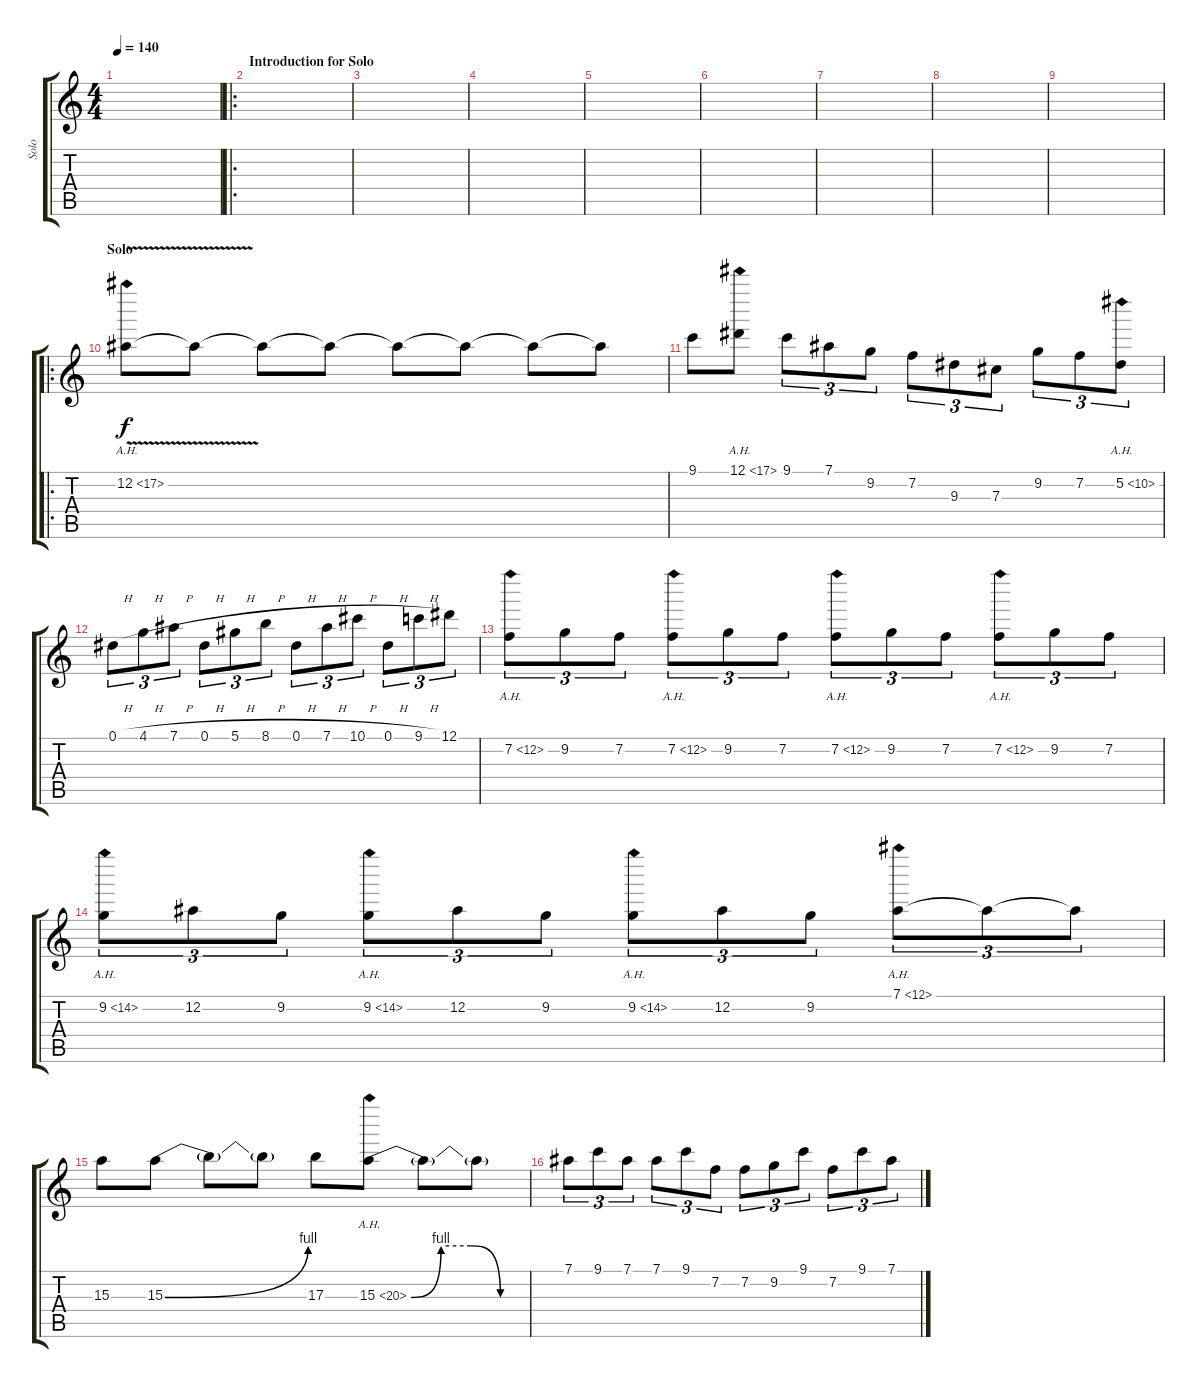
\track ("Solo" "Solo") {instrument distortionguitar}
\staff {score tabs}
\tuning (Eb4 Bb3 Gb3 Db3 Ab2 Eb2) {hide}
\ts (4 4)
\tempo 140
\clef g2
\ks c
|
\ro
\section ("" "Introduction for Solo")
|
|
|
|
|
|
|
|
\ro
\section ("" "Solo ")
12.2{ah 5 v}.8{balance 8} 12.2{t}.8 12.2{t}.8 12.2{t}.8 12.2{t}.8 12.2{t}.8 12.2{t}.8 12.2{t}.8 |
9.1.8 12.1{ah 5}.8 9.1.8{tu (3 2)} 7.1.8{tu (3 2)} 9.2.8{tu (3 2)} 7.2.8{tu (3 2)} 9.3.8{tu (3 2)} 7.3.8{tu (3 2)} 9.2.8{tu (3 2)} 7.2.8{tu (3 2)} 5.2{ah 5}.8{tu (3 2)} |
0.1{h}.8{tu (3 2)} 4.1{h}.8{tu (3 2)} 7.1{h}.8{tu (3 2)} 0.1{h}.8{tu (3 2)} 5.1{h}.8{tu (3 2)} 8.1{h}.8{tu (3 2)} 0.1{h}.8{tu (3 2)} 7.1{h}.8{tu (3 2)} 10.1{h}.8{tu (3 2)} 0.1{h}.8{tu (3 2)} 9.1{h}.8{tu (3 2)} 12.1.8{tu (3 2)} |
7.2{ah 5}.8{tu (3 2)} 9.2.8{tu (3 2)} 7.2.8{tu (3 2)} 7.2{ah 5}.8{tu (3 2)} 9.2.8{tu (3 2)} 7.2.8{tu (3 2)} 7.2{ah 5}.8{tu (3 2)} 9.2.8{tu (3 2)} 7.2.8{tu (3 2)} 7.2{ah 5}.8{tu (3 2)} 9.2.8{tu (3 2)} 7.2.8{tu (3 2)} |
9.2{ah 5}.8{tu (3 2)} 12.2.8{tu (3 2)} 9.2.8{tu (3 2)} 9.2{ah 5}.8{tu (3 2)} 12.2.8{tu (3 2)} 9.2.8{tu (3 2)} 9.2{ah 5}.8{tu (3 2)} 12.2.8{tu (3 2)} 9.2.8{tu (3 2)} 7.1{ah 5}.8{tu (3 2)} 7.1{t}.8{tu (3 2)} 7.1{t}.8{tu (3 2)} |
15.3.8 15.3{be (bend 0 0 60 4)}.8 15.3{t}.8 15.3{t}.8 17.3.8 15.3{be (custom 0 0 15 4 30 4 45 0 60 0) ah 5}.8 15.3{t}.8 15.3{t}.8 |
7.1.8{tu (3 2)} 9.1.8{tu (3 2)} 7.1.8{tu (3 2)} 7.1.8{tu (3 2)} 9.1.8{tu (3 2)} 7.2.8{tu (3 2)} 7.2.8{tu (3 2)} 9.2.8{tu (3 2)} 9.1.8{tu (3 2)} 7.2.8{tu (3 2)} 9.1.8{tu (3 2)} 7.1.8{tu (3 2)}
